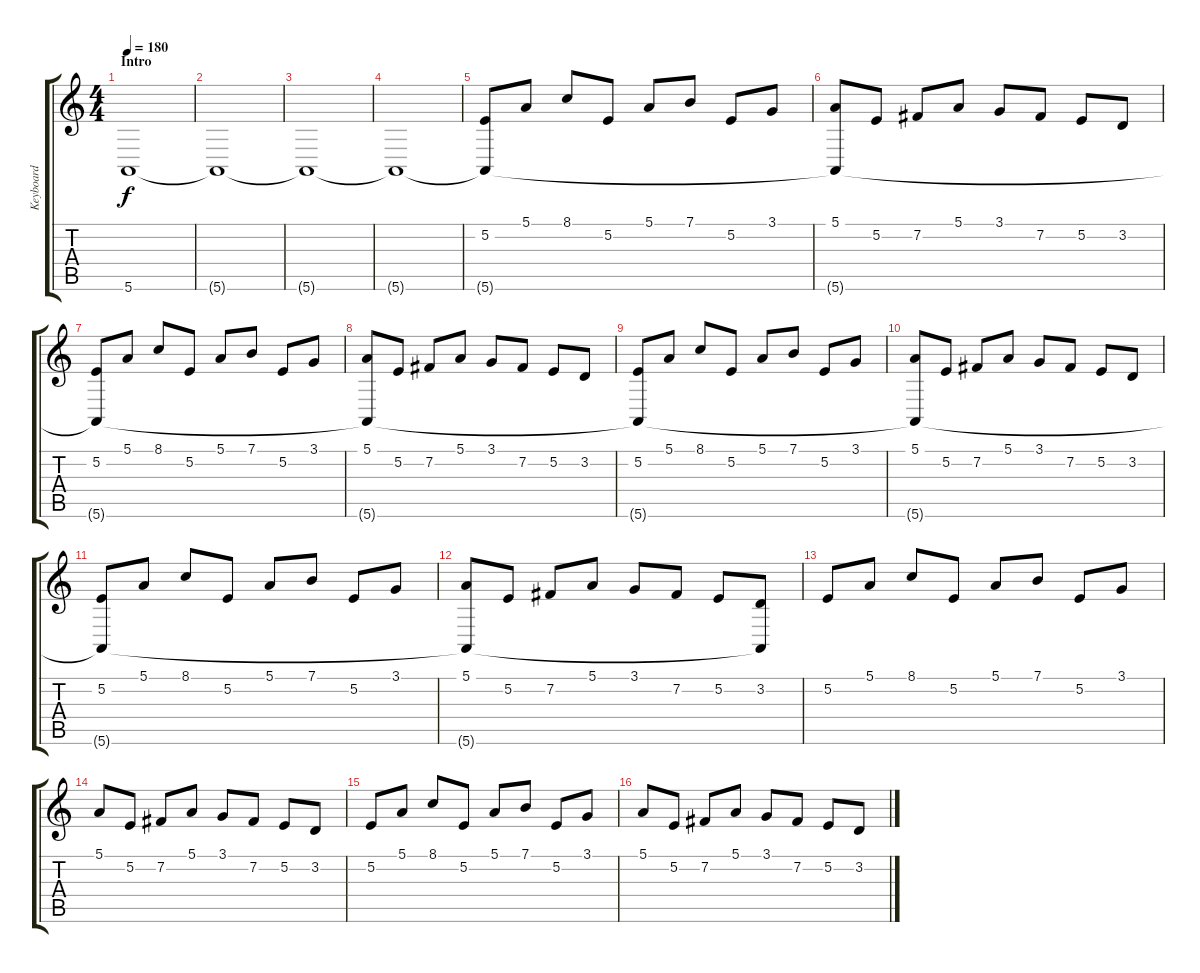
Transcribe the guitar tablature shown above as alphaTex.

\track ("Keyboard " "Keyboard ") {instrument lead2sawtooth}
\staff {score tabs}
\tuning (E4 B3 G3 D3 A2 E2) {hide}
\ts (4 4)
\section ("" "Intro")
\tempo 180
\clef g2
\ks c
5.6.1{dy f instrument lead2sawtooth} |
5.6{t}.1 |
5.6{t}.1 |
5.6{t}.1 |
(5.2 5.6{t}).8 5.1.8 8.1.8 5.2.8 5.1.8 7.1.8 5.2.8 3.1.8 |
(5.1 5.6{t}).8 5.2.8 7.2.8 5.1.8 3.1.8 7.2.8 5.2.8 3.2.8 |
(5.2 5.6{t}).8 5.1.8 8.1.8 5.2.8 5.1.8 7.1.8 5.2.8 3.1.8 |
(5.1 5.6{t}).8 5.2.8 7.2.8 5.1.8 3.1.8 7.2.8 5.2.8 3.2.8 |
(5.2 5.6{t}).8 5.1.8 8.1.8 5.2.8 5.1.8 7.1.8 5.2.8 3.1.8 |
(5.1 5.6{t}).8 5.2.8 7.2.8 5.1.8 3.1.8 7.2.8 5.2.8 3.2.8 |
(5.2 5.6{t}).8 5.1.8 8.1.8 5.2.8 5.1.8 7.1.8 5.2.8 3.1.8 |
(5.1 5.6{t}).8 5.2.8 7.2.8 5.1.8 3.1.8 7.2.8 5.2.8 (3.2 5.6{t}).8 |
5.2.8 5.1.8 8.1.8 5.2.8 5.1.8 7.1.8 5.2.8 3.1.8 |
5.1.8 5.2.8 7.2.8 5.1.8 3.1.8 7.2.8 5.2.8 3.2.8 |
5.2.8 5.1.8 8.1.8 5.2.8 5.1.8 7.1.8 5.2.8 3.1.8 |
5.1.8 5.2.8 7.2.8 5.1.8 3.1.8 7.2.8 5.2.8 3.2.8
